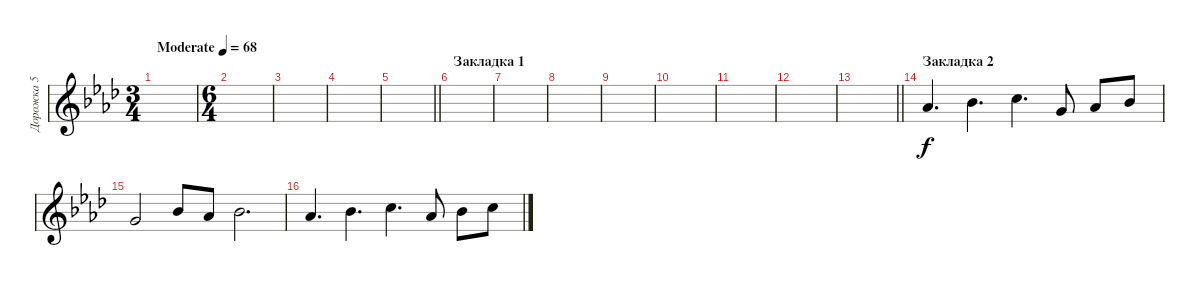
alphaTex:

\track ("Дорожка 5" "Дорожка 5") {instrument violin}
\staff {score}
\tuning (A4 D4 G3 C3) {hide}
\ts (3 4)
\tempo (68 "Moderate")
\clef g2
\ks fminor
|
\ts (6 4)
|
|
|
\barLineRight lightlight
|
\section ("" "Закладка 1")
|
|
|
|
|
|
|
\barLineRight lightlight
|
\section ("" "Закладка 2")
6.2.4{d} 8.2.4{d} 10.2.4{d} 5.2.8 6.2.8 8.2.8 |
5.2.2 8.2.8 6.2.8 8.2.2{d} |
6.2.4{d} 8.2.4{d} 10.2.4{d} 6.2.8 8.2.8 10.2.8
